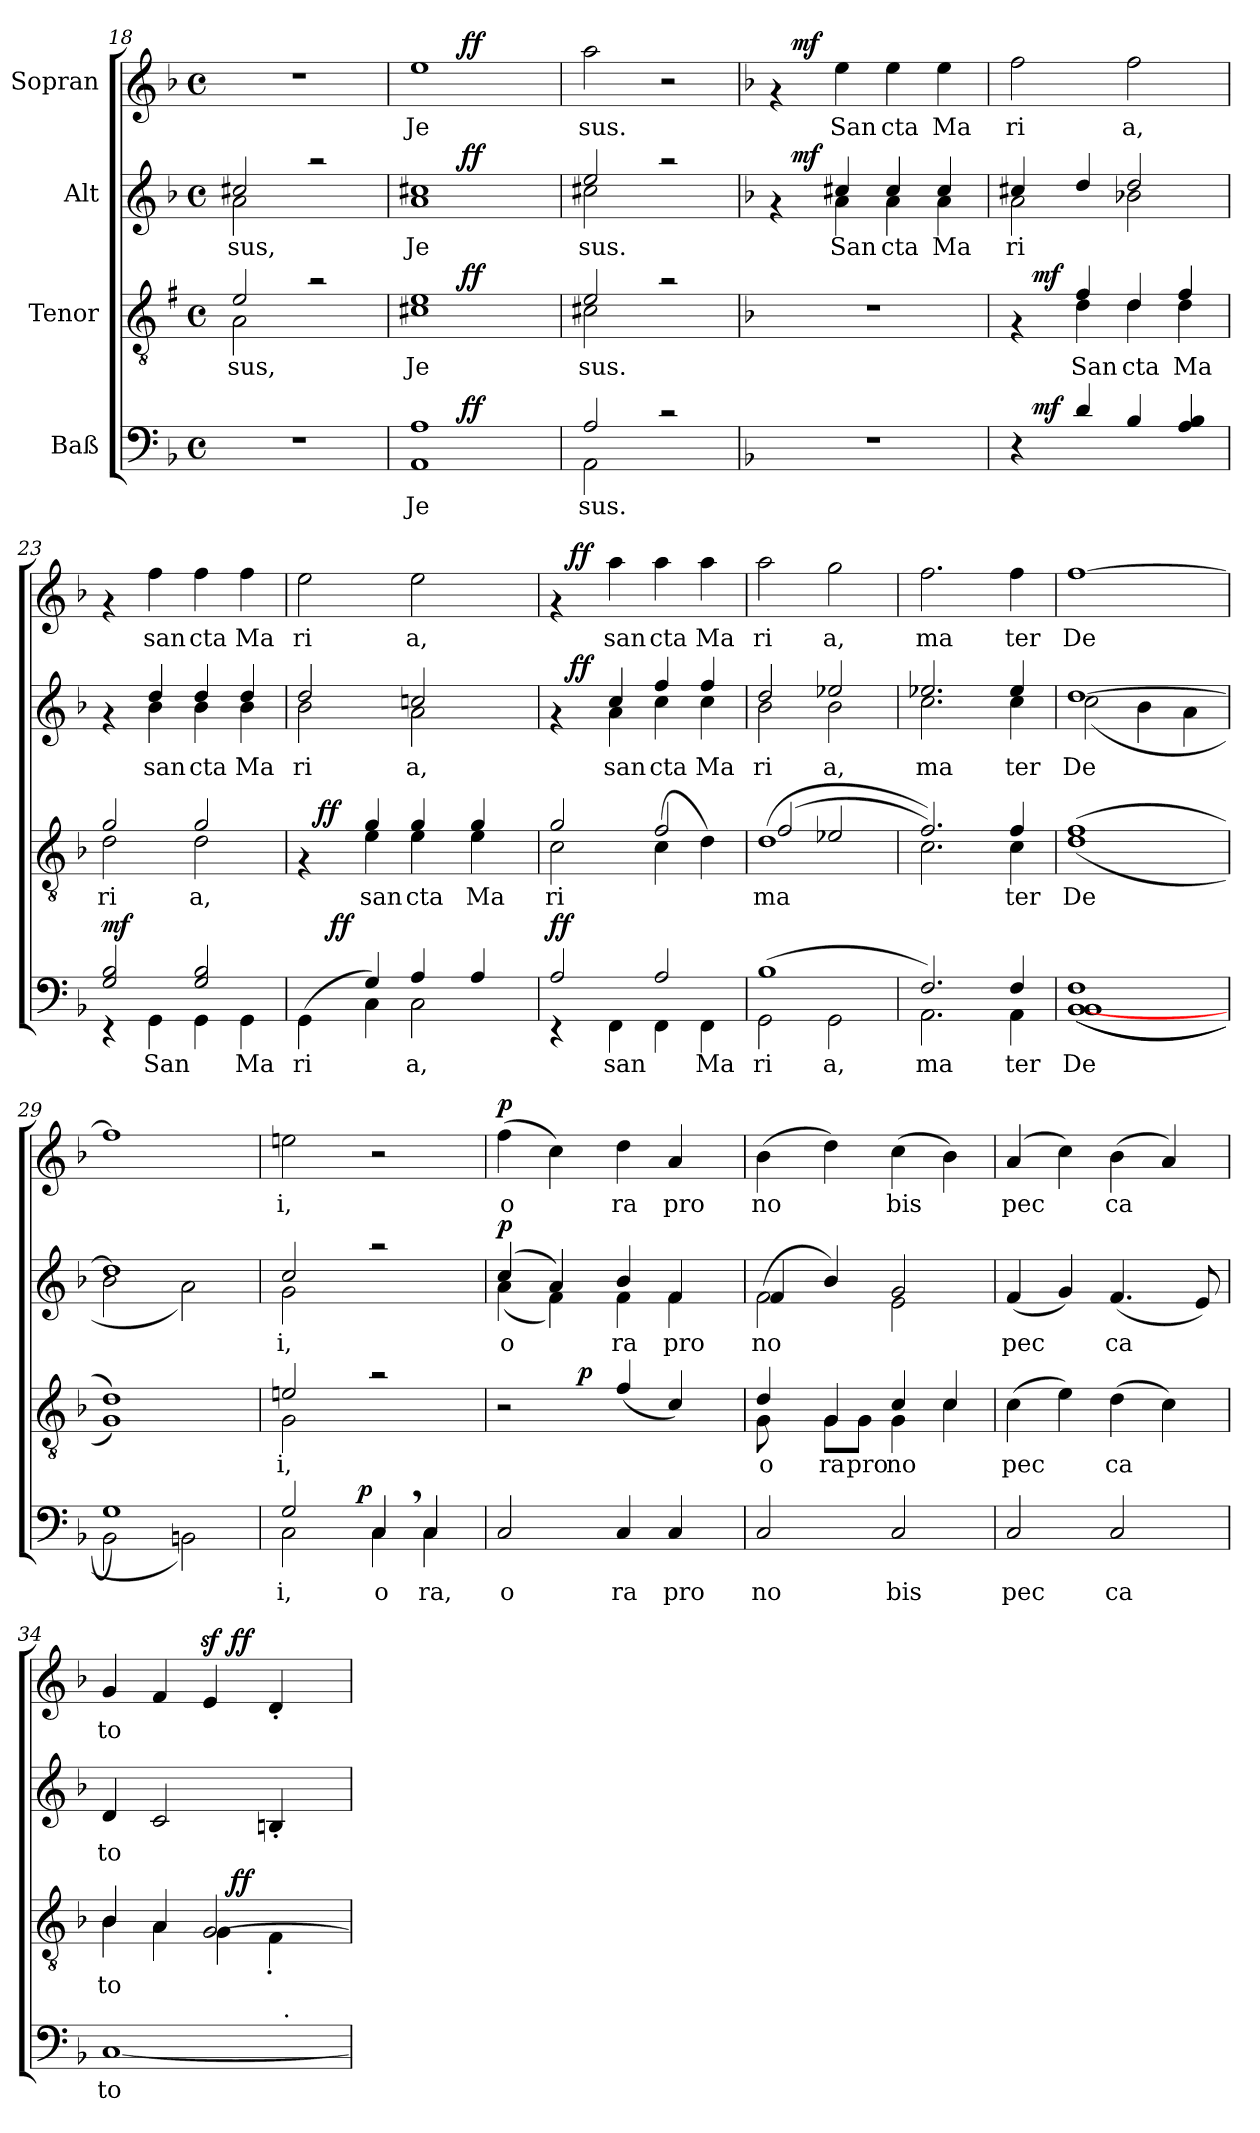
**kern	**text	**dynam	**kern	**text	**dynam	**kern	**text	**dynam	**kern	**text	**dynam
*part4	*part4	*part4	*part3	*part3	*part3	*part2	*part2	*part2	*part1	*part1	*part1
*staff4	*staff4	*staff4	*staff3	*staff3	*staff3	*staff2	*staff2	*staff2	*staff1	*staff1	*staff1
*I"Baß	*	*	*I"Tenor	*	*	*I"Alt	*	*	*I"Sopran	*	*
*clefF4	*	*	*clefGv2	*	*	*clefG2	*	*	*clefG2	*	*
*k[b-]	*	*	*k[f#]	*	*	*k[b-]	*	*	*k[b-]	*	*
*F:	*	*	*G:	*	*	*F:	*	*	*F:	*	*
*M4/4	*	*	*M4/4	*	*	*M4/4	*	*	*M4/4	*	*
*met(c)	*	*	*met(c)	*	*	*met(c)	*	*	*met(c)	*	*
=18	=18	=18	=18	=18	=18	=18	=18	=18	=18	=18	=18
*	*	*	*^	*	*	*	*	*	*	*	*
!	!	!	!	!	!LO:LY:b	!	!	!LO:LY:b	!	!	!	!
*	*	*	*	*	*	*	*^	*	*	*	*	*
1r	.	.	2e/	2A\	sus,	.	2cc#X/	2a\	sus,	.	1r	.	.
.	.	.	2ra	2ryy	.	.	2raa	2ryy	.	.	.	.	.
=19!	=19!	=19!	=19!	=19!	=19!	=19!	=19!	=19!	=19!	=19!	=19!	=19!	=19!
!	!LO:LY:b	!	!	!	!LO:LY:b	!	!	!	!LO:LY:b	!	!	!LO:LY:b	!
*^	*	*	*	*	*	*	*	*	*	*	*^	*	*
1AA 1A	4ryy	Je	.	1c#X 1e	4ryy	Je	.	1a 1cc#X	4ryy	Je	.	1ee	4ryy	Je	.
!	!	!	!LO:DY:a	!	!	!	!LO:DY:a	!	!	!	!LO:DY:a	!	!	!	!LO:DY:a
.	2.ryy	.	ff	.	2.ryy	.	ff	.	2.ryy	.	ff	.	2.ryy	.	ff
=20!	=20!	=20!	=20!	=20!	=20!	=20!	=20!	=20!	=20!	=20!	=20!	=20!	=20!	=20!	=20!
!	!	!LO:LY:b	!	!	!	!LO:LY:b	!	!	!	!LO:LY:b	!	!	!	!LO:LY:b	!
*	*	*	*	*	*	*	*	*	*	*	*	*v	*v	*	*
2A/	2AA\	sus.	.	2e/	2c#X\	sus.	.	2ee/	2cc#X\	sus.	.	2aa\	sus.	.
2rc	2ryy	.	.	2ra	2ryy	.	.	2raa	2ryy	.	.	2r	.	.
*v	*v	*	*	*	*	*	*	*v	*v	*	*	*	*	*
*	*	*	*v	*v	*	*	*	*	*	*	*	*
!!LO:PB:g=z
=21!	=21!	=21!	=21!	=21!	=21!	=21!	=21!	=21!	=21!	=21!	=21!
*	*	*	*k[b-]	*	*	*	*	*	*	*	*
*	*	*	*F:	*	*	*	*	*	*	*	*
*	*	*	*	*	*	*^	*	*	*^	*	*
*	*	*	*	*	*	*	*^	*	*	*	*	*	*
1r	.	.	1r	.	.	4rf	4ryy	16ryy	.	.	4rf	16ryy	.	.
!	!	!	!	!	!	!	!	!	!	!LO:DY:a	!	!	!	!LO:DY:a
.	.	.	.	.	.	.	.	2...ryy	.	mf	.	2...ryy	.	mf
!	!	!	!	!	!	!	!	!	!LO:LY:b	!	!	!	!LO:LY:b	!
.	.	.	.	.	.	4cc#X/	4a\	.	San	.	4ee\	.	San	.
!	!	!	!	!	!	!	!	!	!LO:LY:b	!	!	!	!LO:LY:b	!
.	.	.	.	.	.	4cc#/	4a\	.	cta	.	4ee\	.	cta	.
!	!	!	!	!	!	!	!	!	!LO:LY:b	!	!	!	!LO:LY:b	!
.	.	.	.	.	.	4cc#/	4a\	.	Ma	.	4ee\	.	Ma	.
=22!	=22!	=22!	=22!	=22!	=22!	=22!	=22!	=22!	=22!	=22!	=22!	=22!	=22!	=22!
*	*	*	*^	*	*	*	*	*	*	*	*	*	*	*
!	!	!	!	!	!	!	!	!	!	!LO:LY:b	!	!	!	!LO:LY:b	!
*	*	*	*	*	*	*	*	*v	*v	*	*	*	*	*	*
*^	*	*	*	*^	*	*	*	*	*	*	*v	*v	*	*
4rC	16ryy	.	.	4rF	4ryy	16ryy	.	.	2a\	4cc#X/	ri	.	2ff\	ri	.
!	!	!	!LO:DY:a	!	!	!	!	!LO:DY:a	!	!	!	!	!	!	!
.	2...ryy	.	mf	.	.	2...ryy	.	mf	.	.	.	.	.	.	.
!	!	!	!	!	!	!	!LO:LY:b	!	!	!	!	!	!	!	!
4d/	.	.	.	4f/	4d\	.	San	.	.	4dd/	.	.	.	.	.
!	!	!	!	!	!	!	!LO:LY:b	!	!	!	!LO:LY:b	!	!	!LO:LY:b	!
4B-/	.	.	.	4d/	4d\	.	cta	.	2b-X\	2dd/	.	.	2ff\	a,	.
!	!	!	!	!	!	!	!LO:LY:b	!	!	!	!	!	!	!	!
4A/ 4B-/	.	.	.	4f/	4d\	.	Ma	.	.	.	.	.	.	.	.
=23!	=23!	=23!	=23!	=23!	=23!	=23!	=23!	=23!	=23!	=23!	=23!	=23!	=23!	=23!	=23!
!	!	!	!LO:DY:b	!	!	!	!LO:LY:b	!	!	!	!	!	!	!	!
*	*	*	*	*	*v	*v	*	*	*	*	*	*	*	*	*
2G/ 2B-/	4rEE	.	mf	2g/	2d\	ri	.	4rf	4ryy	.	.	4rf	.	.
!	!	!LO:LY:b	!	!	!	!	!	!	!	!LO:LY:b	!	!	!LO:LY:b	!
.	4GG\	San	.	.	.	.	.	4dd/	4b-\	san	.	4ff\	san	.
!	!	!LO:LY:b	!	!	!	!LO:LY:b	!	!	!	!LO:LY:b	!	!	!LO:LY:b	!
4GG\	2G/ 2B-/	.	.	2g/	2d\	a,	.	4dd/	4b-\	cta	.	4ff\	cta	.
!	!	!LO:LY:b	!	!	!	!	!	!	!	!LO:LY:b	!	!	!LO:LY:b	!
4GG\	.	Ma	.	.	.	.	.	4dd/	4b-\	Ma	.	4ff\	Ma	.
*	*	*	*	*v	*v	*	*	*	*	*	*	*	*	*
=24!	=24!	=24!	=24!	=24!	=24!	=24!	=24!	=24!	=24!	=24!	=24!	=24!	=24!
!	!	!LO:LY:b	!	!	!	!	!	!	!LO:LY:b	!	!	!LO:LY:b	!
*	*^	*	*	*^	*	*	*	*	*	*	*	*	*
*	*	*	*	*	*	*^	*	*	*	*	*	*	*	*	*
16.ryy	(<4GG\	4ryy	ri	.	4rF	4ryy	16ryy	.	.	2dd/	2b-\	ri	.	2ee\	ri	.
!	!	!	!	!	!	!	!	!	!LO:DY:a	!	!	!	!	!	!	!
.	.	.	.	.	.	.	2...ryy	.	ff	.	.	.	.	.	.	.
!	!	!	!	!LO:DY:a	!	!	!	!	!	!	!	!	!	!	!	!
2ryy	.	.	.	ff	.	.	.	.	.	.	.	.	.	.	.	.
!	!	!	!	!	!	!	!	!LO:LY:b	!	!	!	!	!	!	!	!
.	4G/	4C\)	.	.	4g/	4e\	.	san	.	.	.	.	.	.	.	.
!	!	!	!LO:LY:b	!	!	!	!	!LO:LY:b	!	!	!	!LO:LY:b	!	!	!LO:LY:b	!
.	4A/	2C\	a,	.	4g/	4e\	.	cta	.	2ccn/	2a\	a,	.	2ee\	a,	.
4ryy	.	.	.	.	.	.	.	.	.	.	.	.	.	.	.	.
!	!	!	!	!	!	!	!	!LO:LY:b	!	!	!	!	!	!	!	!
.	4A/	.	.	.	4g/	4e\	.	Ma	.	.	.	.	.	.	.	.
8ryy	.	.	.	.	.	.	.	.	.	.	.	.	.	.	.	.
32ryy	.	.	.	.	.	.	.	.	.	.	.	.	.	.	.	.
*	*v	*v	*	*	*	*	*	*	*	*v	*v	*	*	*	*	*
=25!	=25!	=25!	=25!	=25!	=25!	=25!	=25!	=25!	=25!	=25!	=25!	=25!	=25!	=25!
!	!	!	!LO:DY:b	!	!	!	!LO:LY:b	!	!	!	!	!	!	!
*	*	*	*	*	*	*	*	*	*^	*	*	*^	*	*
*	*	*	*	*	*v	*v	*	*	*	*^	*	*	*	*	*	*
2A/	4rEE	.	ff	2g/	2c\	ri	.	4rf	4ryy	16ryy	.	.	4rf	16ryy	.	.
!	!	!	!	!	!	!	!	!	!	!	!	!LO:DY:a	!	!	!	!LO:DY:a
.	.	.	.	.	.	.	.	.	.	2...ryy	.	ff	.	2...ryy	.	ff
!	!	!LO:LY:b	!	!	!	!	!	!	!	!	!LO:LY:b	!	!	!	!LO:LY:b	!
.	4FF\	san	.	.	.	.	.	4cc/	4a\	.	san	.	4aa\	.	san	.
!	!	!LO:LY:b	!	!	!	!LO:LY:b	!	!	!	!	!LO:LY:b	!	!	!	!LO:LY:b	!
4FF\	2A/	.	.	(<4c\	2f/	.	.	4ff/	4cc\	.	cta	.	4aa\	.	cta	.
!	!	!LO:LY:b	!	!	!	!	!	!	!	!	!LO:LY:b	!	!	!	!LO:LY:b	!
4FF\	.	Ma	.	4d\)	.	.	.	4ff/	4cc\	.	Ma	.	4aa\	.	Ma	.
=26!	=26!	=26!	=26!	=26!	=26!	=26!	=26!	=26!	=26!	=26!	=26!	=26!	=26!	=26!	=26!	=26!
!	!	!LO:LY:b	!	!	!	!LO:LY:b	!	!	!	!	!LO:LY:b	!	!	!	!LO:LY:b	!
*	*	*	*	*	*	*	*	*	*v	*v	*	*	*	*	*	*
*	*	*	*	*	*	*	*	*	*	*	*	*v	*v	*	*
(>1B-	2GG\	ri	.	(<1d	(>2f/	ma	.	2dd/	2b-\	ri	.	2aa\	ri	.
!	!	!LO:LY:b	!	!	!	!	!	!	!	!LO:LY:b	!	!	!LO:LY:b	!
.	2GG\	a,	.	.	2e-X/	.	.	2ee-X/	2b-\	a,	.	2gg\	a,	.
=27!	=27!	=27!	=27!	=27!	=27!	=27!	=27!	=27!	=27!	=27!	=27!	=27!	=27!	=27!
!	!	!LO:LY:b	!	!	!	!	!	!	!	!LO:LY:b	!	!	!LO:LY:b	!
2.F/)	2.AA\	ma	.	2.f/)	2.c\)	.	.	2.ee-X/	2.cc\	ma	.	2.ff\	ma	.
!	!	!LO:LY:b	!	!	!	!LO:LY:b	!	!	!	!LO:LY:b	!	!	!LO:LY:b	!
4F/	4AA\	ter	.	4f/	4c\	ter	.	4ee-/	4cc\	ter	.	4ff\	ter	.
!!LO:LB:g=z
=28!	=28!	=28!	=28!	=28!	=28!	=28!	=28!	=28!	=28!	=28!	=28!	=28!	=28!	=28!
!	!	!LO:LY:b	!	!	!	!LO:LY:b	!	!	!	!LO:LY:b	!	!	!LO:LY:b	!
*v	*v	*	*	*	*	*	*	*	*	*	*	*	*	*
*	*	*	*v	*v	*	*	*	*	*	*	*	*	*
(>(<[<1BB- 1BB- 1F	De	.	(>(<1d 1f	De	.	[>1dd	(<2cc\	De	.	[>1ff	De	.
.	.	.	.	.	.	.	4b-\	.	.	.	.	.
.	.	.	.	.	.	.	4a\	.	.	.	.	.
=29!	=29!	=29!	=29!	=29!	=29!	=29!	=29!	=29!	=29!	=29!	=29!	=29!
*^	*	*	*	*	*	*	*	*	*	*	*	*
1G)	2BB-\	.	.	1G 1d))	.	.	1dd]	2b-\	.	.	1ff]	.	.
.	2BBn\)	.	.	.	.	.	.	2a\)	.	.	.	.	.
=30!	=30!	=30!	=30!	=30!	=30!	=30!	=30!	=30!	=30!	=30!	=30!	=30!	=30!
!	!	!LO:LY:b	!	!	!LO:LY:b	!	!	!	!LO:LY:b	!	!	!LO:LY:b	!
*	*^	*	*	*^	*	*	*	*	*	*	*	*	*
2G/	2C\	4...ryy	i,	.	2en/	2G\	i,	.	2cc/	2g\	i,	.	2een\	i,	.
!	!	!	!	!LO:DY:a	!	!	!	!	!	!	!	!	!	!	!
.	.	2ryy	.	p	.	.	.	.	.	.	.	.	.	.	.
!	!	!	!LO:LY:b	!	!	!	!	!	!	!	!	!	!	!	!
4C,>/	4C\	.	o	.	2ra	2ryy	.	.	2raa	2ryy	.	.	2r	.	.
!	!	!	!LO:LY:b	!	!	!	!	!	!	!	!	!	!	!	!
4C/	4C\	.	ra,	.	.	.	.	.	.	.	.	.	.	.	.
.	.	32ryy	.	.	.	.	.	.	.	.	.	.	.	.	.
=31!	=31!	=31!	=31!	=31!	=31!	=31!	=31!	=31!	=31!	=31!	=31!	=31!	=31!	=31!	=31!
!	!	!	!LO:LY:b	!	!	!	!	!	!	!	!LO:LY:b	!LO:DY:a	!	!LO:LY:b	!LO:DY:a
*v	*v	*v	*	*	*	*	*	*	*	*	*	*	*	*	*
2C/	o	.	2r	4ryy	.	.	(>4cc/	(<4a\	o	p	(>4ff\	o	p
.	.	.	.	16.ryy	.	.	4a/)	4f\)	.	.	4cc\)	.	.
!	!	!	!	!	!	!LO:DY:a	!	!	!	!	!	!	!
.	.	.	.	2ryy	.	p	.	.	.	.	.	.	.
!	!LO:LY:b	!	!	!	!	!	!	!	!LO:LY:b	!	!	!LO:LY:b	!
4C/	ra	.	(>4f/	.	.	.	4b-/	4f\	ra	.	4dd\	ra	.
!	!LO:LY:b	!	!	!	!	!	!	!	!LO:LY:b	!	!	!LO:LY:b	!
4C/	pro	.	4c/)	.	.	.	4f/	4f\	pro	.	4a/	pro	.
.	.	.	.	8ryy	.	.	.	.	.	.	.	.	.
.	.	.	.	32ryy	.	.	.	.	.	.	.	.	.
=32!	=32!	=32!	=32!	=32!	=32!	=32!	=32!	=32!	=32!	=32!	=32!	=32!	=32!
!	!LO:LY:b	!	!	!	!LO:LY:b	!	!	!	!LO:LY:b	!	!	!LO:LY:b	!
2C/	no	.	4d/	8G\	o	.	(>2f\	4f/	no	.	(>4b-\	no	.
.	.	.	.	8ryy	.	.	.	.	.	.	.	.	.
!	!	!	!	!	!LO:LY:b	!	!	!	!	!	!	!	!
.	.	.	8G\L	4G/	ra	.	.	4b-/)	.	.	4dd\)	.	.
!	!	!	!	!	!LO:LY:b	!	!	!	!	!	!	!	!
.	.	.	8G\J	.	pro	.	.	.	.	.	.	.	.
!	!LO:LY:b	!	!	!	!LO:LY:b	!	!	!	!LO:LY:b	!	!	!LO:LY:b	!
2C/	bis	.	4c/	4G\	no	.	2e\	2g/	.	.	(>4cc\	bis	.
!	!	!	!	!	!LO:LY:b	!	!	!	!	!	!	!	!
.	.	.	4c\	4c/	.	.	.	.	.	.	4b-\)	.	.
*	*	*	*	*	*	*	*v	*v	*	*	*	*	*
=33!	=33!	=33!	=33!	=33!	=33!	=33!	=33!	=33!	=33!	=33!	=33!	=33!
!	!LO:LY:b	!	!	!	!LO:LY:b	!	!	!LO:LY:b	!	!	!LO:LY:b	!
*	*	*	*v	*v	*	*	*	*	*	*	*	*
2C/	pec	.	(>4c\	pec	.	(<4f/	pec	.	(>4a/	pec	.
.	.	.	4e\)	.	.	4g/)	.	.	4cc\)	.	.
!	!LO:LY:b	!	!	!LO:LY:b	!	!	!LO:LY:b	!	!	!LO:LY:b	!
2C/	ca	.	(>4d\	ca	.	(<4.f/	ca	.	(>4b-\	ca	.
.	.	.	4c\)	.	.	.	.	.	4a/)	.	.
.	.	.	.	.	.	8e/)	.	.	.	.	.
=34!	=34!	=34!	=34!	=34!	=34!	=34!	=34!	=34!	=34!	=34!	=34!
!	!LO:LY:b	!	!	!LO:LY:b	!	!	!LO:LY:b	!	!	!LO:LY:b	!
*^	*	*	*^	*	*	*	*	*	*^	*	*
*	*	*	*	*	*^	*	*	*	*	*	*	*	*	*
[<1C	2ryy	to	.	4B-/	4B-\	4ryy	to	.	4d/	to	.	4g/	2ryy	to	.
.	.	.	.	4A/	4ryy	4A\	.	.	2c/	.	.	4f/	.	.	.
!	!	!	!	!	!	!	!	!LO:DY:a	!	!	!	!	!	!	!
!	!	!	!	!	!	!	!	!LO:DY:n=1:b	!	!	!	!	!	!	!
.	4ryy	.	.	[>2G/	4G\	16.ryy	.	sf sf	.	.	.	4ez</	16.ryy	.	.
!	!	!	!	!	!	!	!	!LO:DY:n=2:a	!	!	!	!	!	!	!
!	!	!	!	!	!	!	!	!LO:DY:n=3:b	!	!	!	!	!	!	!LO:DY:a
!	!	!	!	!	!	!	!	!	!	!	!	!	!	!	!LO:DY:n=1:b
.	.	.	.	.	.	4ryy	.	f f	.	.	.	.	4ryy	.	f f
.	32ryy	.	.	.	4F'<\	.	.	.	4Bn'</	.	.	4d'</	.	.	.
!	!LO:TX:a:t=.	!	!	!	!	!	!	!	!	!	!	!	!	!	!
.	8..ryy	.	.	.	.	.	.	.	.	.	.	.	.	.	.
.	.	.	.	.	.	8ryy	.	.	.	.	.	.	8ryy	.	.
.	.	.	.	.	.	32ryy	.	.	.	.	.	.	32ryy	.	.
*v	*v	*	*	*	*	*	*	*	*	*	*	*v	*v	*	*
*	*	*	*v	*v	*v	*	*	*	*	*	*	*	*
=!	=!	=!	=!	=!	=!	=!	=!	=!	=!	=!	=!
*-	*-	*-	*-	*-	*-	*-	*-	*-	*-	*-	*-
